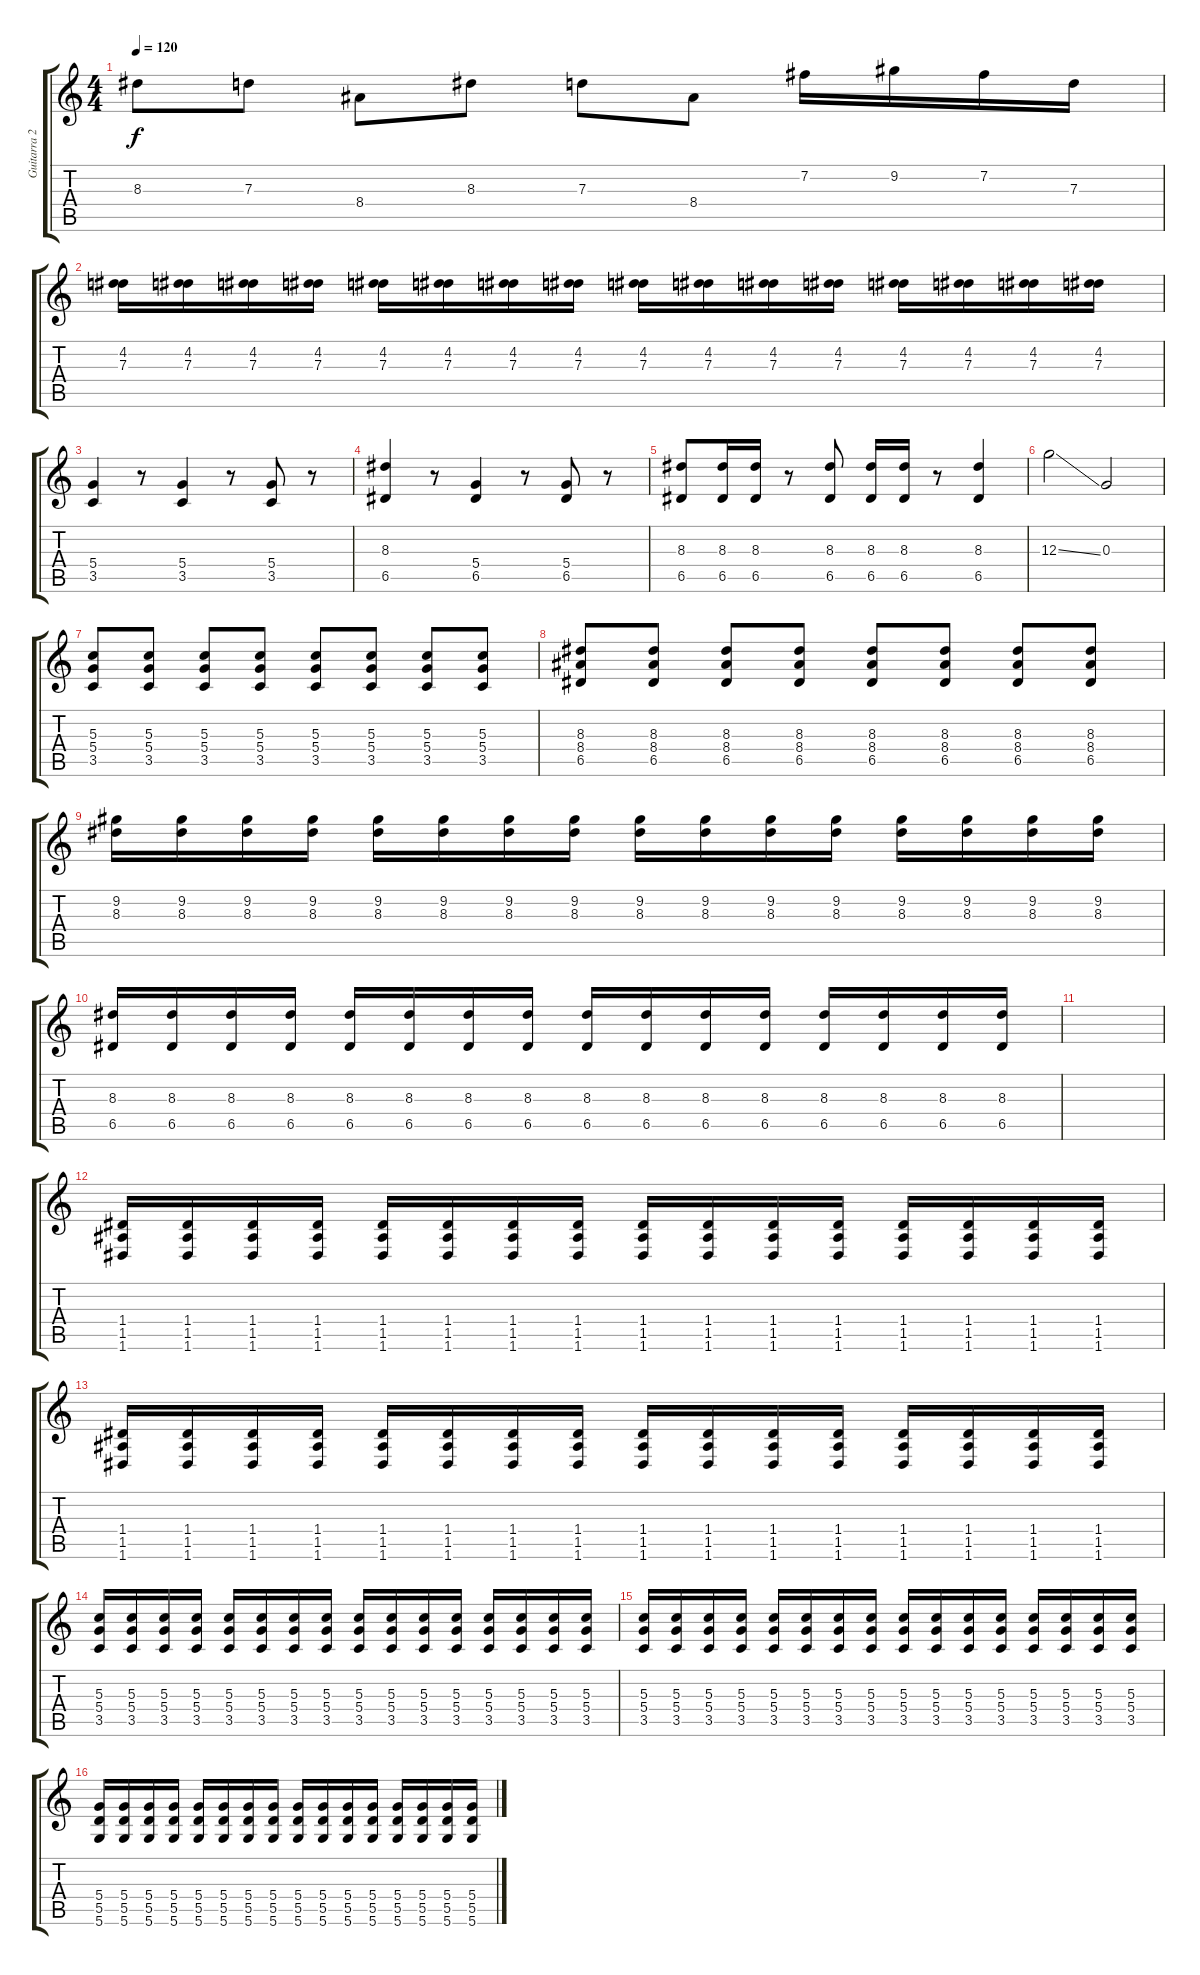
\track ("Guitarra 2" "Guitarra 2") {instrument distortionguitar}
\staff {score tabs}
\tuning (E4 B3 G3 D3 A2 D2) {hide}
\ts (4 4)
\tempo 120
\clef g2
\ks c
8.3.8{dy f} 7.3.8 8.4.8 8.3.8 7.3.8 8.4.8 7.2.16 9.2.16 7.2.16 7.3.16 |
(4.2 7.3).16 (4.2 7.3).16 (4.2 7.3).16 (4.2 7.3).16 (4.2 7.3).16 (4.2 7.3).16 (4.2 7.3).16 (4.2 7.3).16 (4.2 7.3).16 (4.2 7.3).16 (4.2 7.3).16 (4.2 7.3).16 (4.2 7.3).16 (4.2 7.3).16 (4.2 7.3).16 (4.2 7.3).16 |
(5.4 3.5).4 r.8 (5.4 3.5).4 r.8 (5.4 3.5).8 r.8 |
(8.3 6.5).4 r.8 (5.4 6.5).4 r.8 (5.4 6.5).8 r.8 |
(8.3 6.5).8 (8.3 6.5).16 (8.3 6.5).16 r.8 (8.3 6.5).8 (8.3 6.5).16 (8.3 6.5).16 r.8 (8.3 6.5).4 |
12.3{ss}.2 0.3.2 |
(5.3 5.4 3.5).8 (5.3 5.4 3.5).8 (5.3 5.4 3.5).8 (5.3 5.4 3.5).8 (5.3 5.4 3.5).8 (5.3 5.4 3.5).8 (5.3 5.4 3.5).8 (5.3 5.4 3.5).8 |
(8.3 8.4 6.5).8 (8.3 8.4 6.5).8 (8.3 8.4 6.5).8 (8.3 8.4 6.5).8 (8.3 8.4 6.5).8 (8.3 8.4 6.5).8 (8.3 8.4 6.5).8 (8.3 8.4 6.5).8 |
(9.2 8.3).16 (9.2 8.3).16 (9.2 8.3).16 (9.2 8.3).16 (9.2 8.3).16 (9.2 8.3).16 (9.2 8.3).16 (9.2 8.3).16 (9.2 8.3).16 (9.2 8.3).16 (9.2 8.3).16 (9.2 8.3).16 (9.2 8.3).16 (9.2 8.3).16 (9.2 8.3).16 (9.2 8.3).16 |
(8.3 6.5).16 (8.3 6.5).16 (8.3 6.5).16 (8.3 6.5).16 (8.3 6.5).16 (8.3 6.5).16 (8.3 6.5).16 (8.3 6.5).16 (8.3 6.5).16 (8.3 6.5).16 (8.3 6.5).16 (8.3 6.5).16 (8.3 6.5).16 (8.3 6.5).16 (8.3 6.5).16 (8.3 6.5).16 |
|
(1.4 1.5 1.6).16 (1.4 1.5 1.6).16 (1.4 1.5 1.6).16 (1.4 1.5 1.6).16 (1.4 1.5 1.6).16 (1.4 1.5 1.6).16 (1.4 1.5 1.6).16 (1.4 1.5 1.6).16 (1.4 1.5 1.6).16 (1.4 1.5 1.6).16 (1.4 1.5 1.6).16 (1.4 1.5 1.6).16 (1.4 1.5 1.6).16 (1.4 1.5 1.6).16 (1.4 1.5 1.6).16 (1.4 1.5 1.6).16 |
(1.4 1.5 1.6).16 (1.4 1.5 1.6).16 (1.4 1.5 1.6).16 (1.4 1.5 1.6).16 (1.4 1.5 1.6).16 (1.4 1.5 1.6).16 (1.4 1.5 1.6).16 (1.4 1.5 1.6).16 (1.4 1.5 1.6).16 (1.4 1.5 1.6).16 (1.4 1.5 1.6).16 (1.4 1.5 1.6).16 (1.4 1.5 1.6).16 (1.4 1.5 1.6).16 (1.4 1.5 1.6).16 (1.4 1.5 1.6).16 |
(5.3 5.4 3.5).16 (5.3 5.4 3.5).16 (5.3 5.4 3.5).16 (5.3 5.4 3.5).16 (5.3 5.4 3.5).16 (5.3 5.4 3.5).16 (5.3 5.4 3.5).16 (5.3 5.4 3.5).16 (5.3 5.4 3.5).16 (5.3 5.4 3.5).16 (5.3 5.4 3.5).16 (5.3 5.4 3.5).16 (5.3 5.4 3.5).16 (5.3 5.4 3.5).16 (5.3 5.4 3.5).16 (5.3 5.4 3.5).16 |
(5.3 5.4 3.5).16 (5.3 5.4 3.5).16 (5.3 5.4 3.5).16 (5.3 5.4 3.5).16 (5.3 5.4 3.5).16 (5.3 5.4 3.5).16 (5.3 5.4 3.5).16 (5.3 5.4 3.5).16 (5.3 5.4 3.5).16 (5.3 5.4 3.5).16 (5.3 5.4 3.5).16 (5.3 5.4 3.5).16 (5.3 5.4 3.5).16 (5.3 5.4 3.5).16 (5.3 5.4 3.5).16 (5.3 5.4 3.5).16 |
(5.4 5.5 5.6).16 (5.4 5.5 5.6).16 (5.4 5.5 5.6).16 (5.4 5.5 5.6).16 (5.4 5.5 5.6).16 (5.4 5.5 5.6).16 (5.4 5.5 5.6).16 (5.4 5.5 5.6).16 (5.4 5.5 5.6).16 (5.4 5.5 5.6).16 (5.4 5.5 5.6).16 (5.4 5.5 5.6).16 (5.4 5.5 5.6).16 (5.4 5.5 5.6).16 (5.4 5.5 5.6).16 (5.4 5.5 5.6).16
